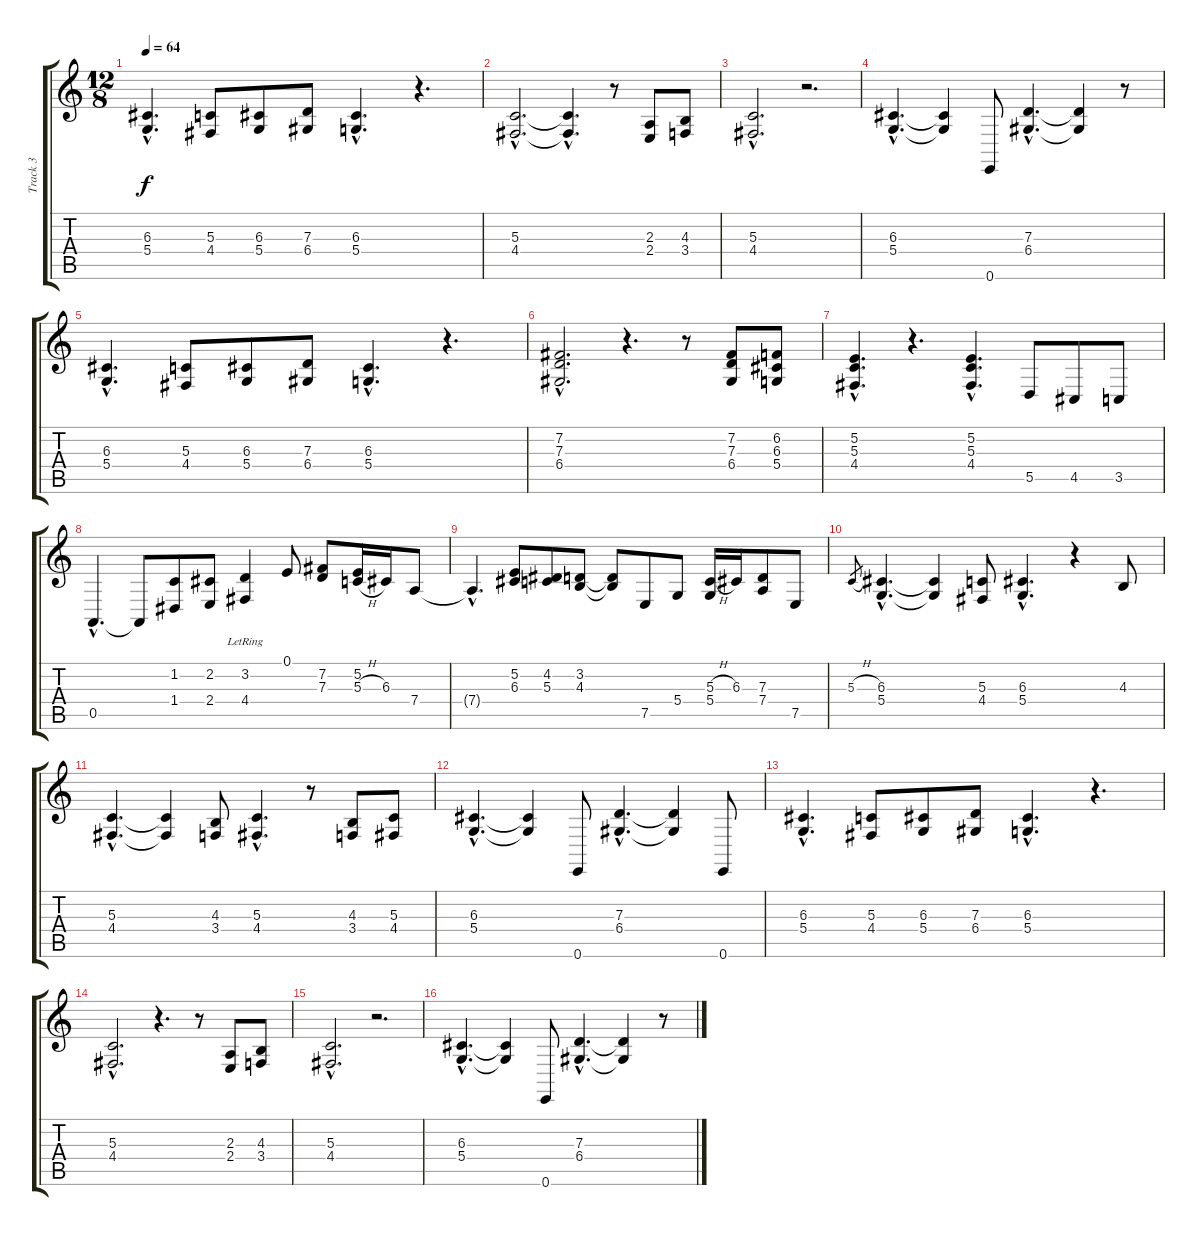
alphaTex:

\track ("Track 3" "Track 3") {instrument brightacousticpiano}
\staff {score tabs}
\tuning (E4 B3 G3 D3 A2 E2) {hide}
\ts (12 8)
\tempo 64
\clef g2
\ks c
(6.3{hac} 5.4{hac}).4{d dy f} (5.3 4.4).8 (6.3 5.4).8 (7.3 6.4).8 (6.3{hac} 5.4{hac}).4{d} r.4{d} |
(5.3{hac} 4.4{hac}).2{d} (5.3{hac t} 4.4{hac t}).4{d} r.8 (2.3 2.4).8 (4.3 3.4).8 |
(5.3{hac} 4.4{hac}).2{d} r.2{d} |
(6.3{hac} 5.4{hac}).4{d} (6.3{t} 5.4{t}).4 0.6.8 (7.3{hac} 6.4{hac}).4{d} (7.3{t} 6.4{t}).4 r.8 |
(6.3{hac} 5.4{hac}).4{d} (5.3 4.4).8 (6.3 5.4).8 (7.3 6.4).8 (6.3{hac} 5.4{hac}).4{d} r.4{d} |
(7.2{hac} 7.3{hac} 6.4{hac}).2{d} r.4{d} r.8 (7.2 7.3 6.4).8 (6.2 6.3 5.4).8 |
(5.2{hac} 5.3{hac} 4.4{hac}).4{d} r.4{d} (5.2{hac} 5.3{hac} 4.4{hac}).4{d} 5.5.8 4.5.8 3.5.8 |
0.5{hac}.4{d} 0.5{t}.8 (1.2 1.4).8 (2.2 2.4).8 (3.2{lr} 4.4{lr}).4 0.1.8 (7.2 7.3).8 (5.2 5.3{h}).16 6.3.16 7.4.8 |
7.4{hac t}.4{d} (5.2 6.3).8 (4.2 5.3).8 (3.2 4.3).8 (3.2{t} 4.3{t}).8 7.5.8 5.4.8 (5.3{h} 5.4).16 6.3.16 (7.3 7.4).8 7.5.8 |
5.3{h}.8{gr} (6.3{hac} 5.4{hac}).4{d} (6.3{t} 5.4{t}).4 (5.3 4.4).8 (6.3{hac} 5.4{hac}).4{d} r.4 4.3.8 |
(5.3{hac} 4.4{hac}).4{d} (5.3{t} 4.4{t}).4 (4.3 3.4).8 (5.3{hac} 4.4{hac}).4{d} r.8 (4.3 3.4).8 (5.3 4.4).8 |
(6.3{hac} 5.4{hac}).4{d} (6.3{t} 5.4{t}).4 0.6.8 (7.3{hac} 6.4{hac}).4{d} (7.3{t} 6.4{t}).4 0.6.8 |
(6.3{hac} 5.4{hac}).4{d} (5.3 4.4).8 (6.3 5.4).8 (7.3 6.4).8 (6.3{hac} 5.4{hac}).4{d} r.4{d} |
(5.3{hac} 4.4{hac}).2{d} r.4{d} r.8 (2.3 2.4).8 (4.3 3.4).8 |
(5.3{hac} 4.4{hac}).2{d} r.2{d} |
(6.3{hac} 5.4{hac}).4{d} (6.3{t} 5.4{t}).4 0.6.8 (7.3{hac} 6.4{hac}).4{d} (7.3{t} 6.4{t}).4 r.8
